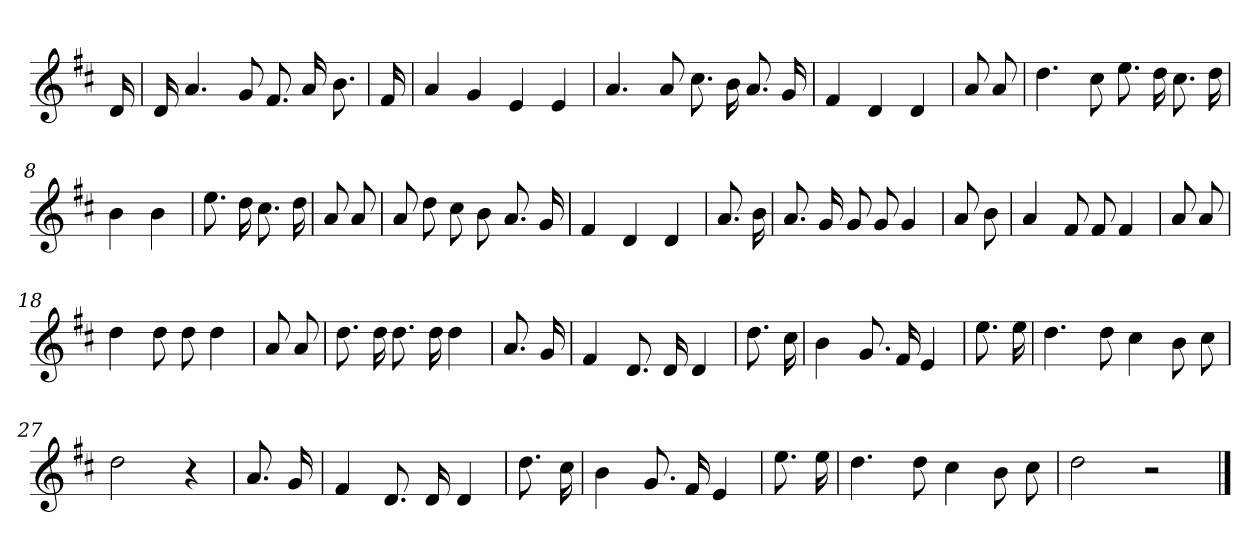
**kern
*part1
*staff1
*clefG2
*k[f#c#]
*D:
=
16d
=1
16d
4.a
8g
8.f#
16a
8.b
=2y
16f#
=3
4a
4g
4e
4e
=4
4.a
8a
8.cc#
16b
8.a
16g
=5
4f#
4d
4d
=6
8a
8a
=7
4.dd
8cc#
8.ee
16dd
8.cc#
16dd
=8
4b
4b
=9
8.ee
16dd
8.cc#
16dd
=10
8a
8a
=11
8a
8dd
8cc#
8b
8.a
16g
=12
4f#
4d
4d
=13
8.a
16b
=14
8.a
16g
8g
8g
4g
=15
8a
8b
=16
4a
8f#
8f#
4f#
=17
8a
8a
=18
4dd
8dd
8dd
4dd
=19
8a
8a
=20
8.dd
16dd
8.dd
16dd
4dd
=21
8.a
16g
=22
4f#
8.d
16d
4d
=23
8.dd
16cc#
=24
4b
8.g
16f#
4e
=25
8.ee
16ee
=26
4.dd
8dd
4cc#
8b
8cc#
=27
2dd
4r
=28
8.a
16g
=29
4f#
8.d
16d
4d
=30
8.dd
16cc#
=31
4b
8.g
16f#
4e
=32
8.ee
16ee
=33
4.dd
8dd
4cc#
8b
8cc#
=34
2dd
2r
==
*-
